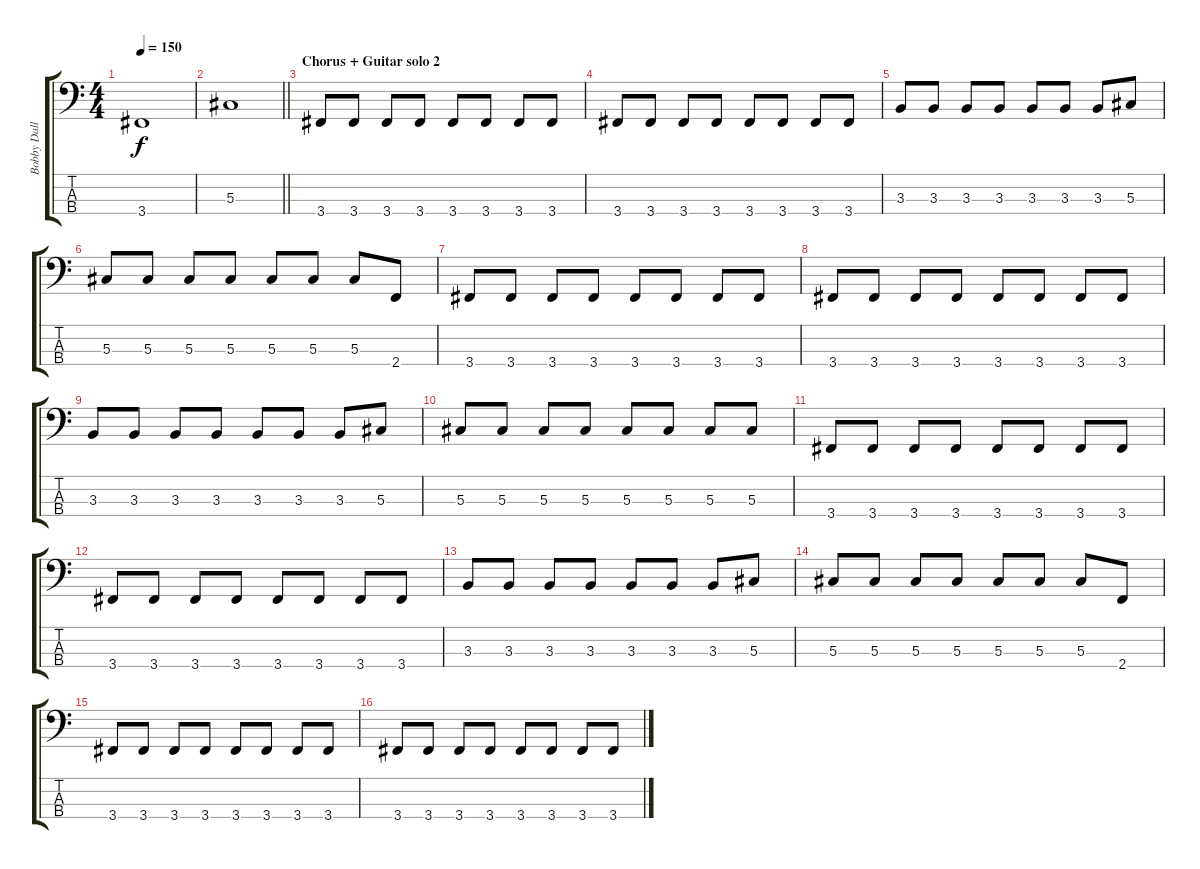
\track ("Bobby Dall" "Bobby Dall") {instrument electricbassfinger}
\staff {score tabs}
\tuning (Gb2 Db2 Ab1 Eb1) {hide}
\ts (4 4)
\tempo 150
\clef f4
\ks c
3.4{t}.1{dy f} |
\barLineRight lightlight
5.3.1 |
\section ("" "Chorus + Guitar solo 2")
3.4.8 3.4.8 3.4.8 3.4.8 3.4.8 3.4.8 3.4.8 3.4.8 |
3.4.8 3.4.8 3.4.8 3.4.8 3.4.8 3.4.8 3.4.8 3.4.8 |
3.3.8 3.3.8 3.3.8 3.3.8 3.3.8 3.3.8 3.3.8 5.3.8 |
5.3.8 5.3.8 5.3.8 5.3.8 5.3.8 5.3.8 5.3.8 2.4.8 |
3.4.8 3.4.8 3.4.8 3.4.8 3.4.8 3.4.8 3.4.8 3.4.8 |
3.4.8 3.4.8 3.4.8 3.4.8 3.4.8 3.4.8 3.4.8 3.4.8 |
3.3.8 3.3.8 3.3.8 3.3.8 3.3.8 3.3.8 3.3.8 5.3.8 |
5.3.8 5.3.8 5.3.8 5.3.8 5.3.8 5.3.8 5.3.8 5.3.8 |
3.4.8 3.4.8 3.4.8 3.4.8 3.4.8 3.4.8 3.4.8 3.4.8 |
3.4.8 3.4.8 3.4.8 3.4.8 3.4.8 3.4.8 3.4.8 3.4.8 |
3.3.8 3.3.8 3.3.8 3.3.8 3.3.8 3.3.8 3.3.8 5.3.8 |
5.3.8 5.3.8 5.3.8 5.3.8 5.3.8 5.3.8 5.3.8 2.4.8 |
3.4.8 3.4.8 3.4.8 3.4.8 3.4.8 3.4.8 3.4.8 3.4.8 |
3.4.8 3.4.8 3.4.8 3.4.8 3.4.8 3.4.8 3.4.8 3.4.8
